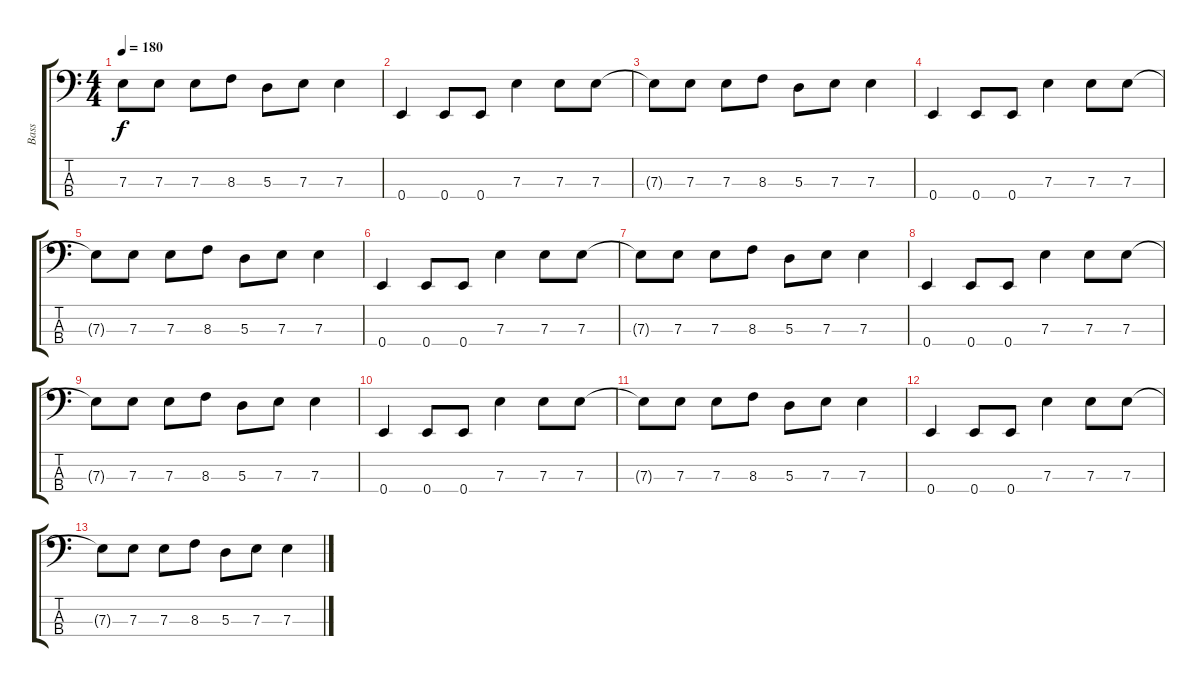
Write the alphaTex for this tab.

\track ("Bass" "Bass") {instrument electricbassfinger}
\staff {score tabs}
\tuning (G2 D2 A1 E1) {hide}
\ts (4 4)
\tempo 180
\clef f4
\ks c
7.3{t}.8{dy f} 7.3.8 7.3.8 8.3.8 5.3.8 7.3.8 7.3.4 |
0.4.4 0.4.8 0.4.8 7.3.4 7.3.8 7.3.8 |
7.3{t}.8 7.3.8 7.3.8 8.3.8 5.3.8 7.3.8 7.3.4 |
0.4.4 0.4.8 0.4.8 7.3.4 7.3.8 7.3.8 |
7.3{t}.8 7.3.8 7.3.8 8.3.8 5.3.8 7.3.8 7.3.4 |
0.4.4 0.4.8 0.4.8 7.3.4 7.3.8 7.3.8 |
7.3{t}.8 7.3.8 7.3.8 8.3.8 5.3.8 7.3.8 7.3.4 |
0.4.4 0.4.8 0.4.8 7.3.4 7.3.8 7.3.8 |
7.3{t}.8 7.3.8 7.3.8 8.3.8 5.3.8 7.3.8 7.3.4 |
0.4.4 0.4.8 0.4.8 7.3.4 7.3.8 7.3.8 |
7.3{t}.8 7.3.8 7.3.8 8.3.8 5.3.8 7.3.8 7.3.4 |
0.4.4 0.4.8 0.4.8 7.3.4 7.3.8 7.3.8 |
7.3{t}.8 7.3.8 7.3.8 8.3.8 5.3.8 7.3.8 7.3.4
